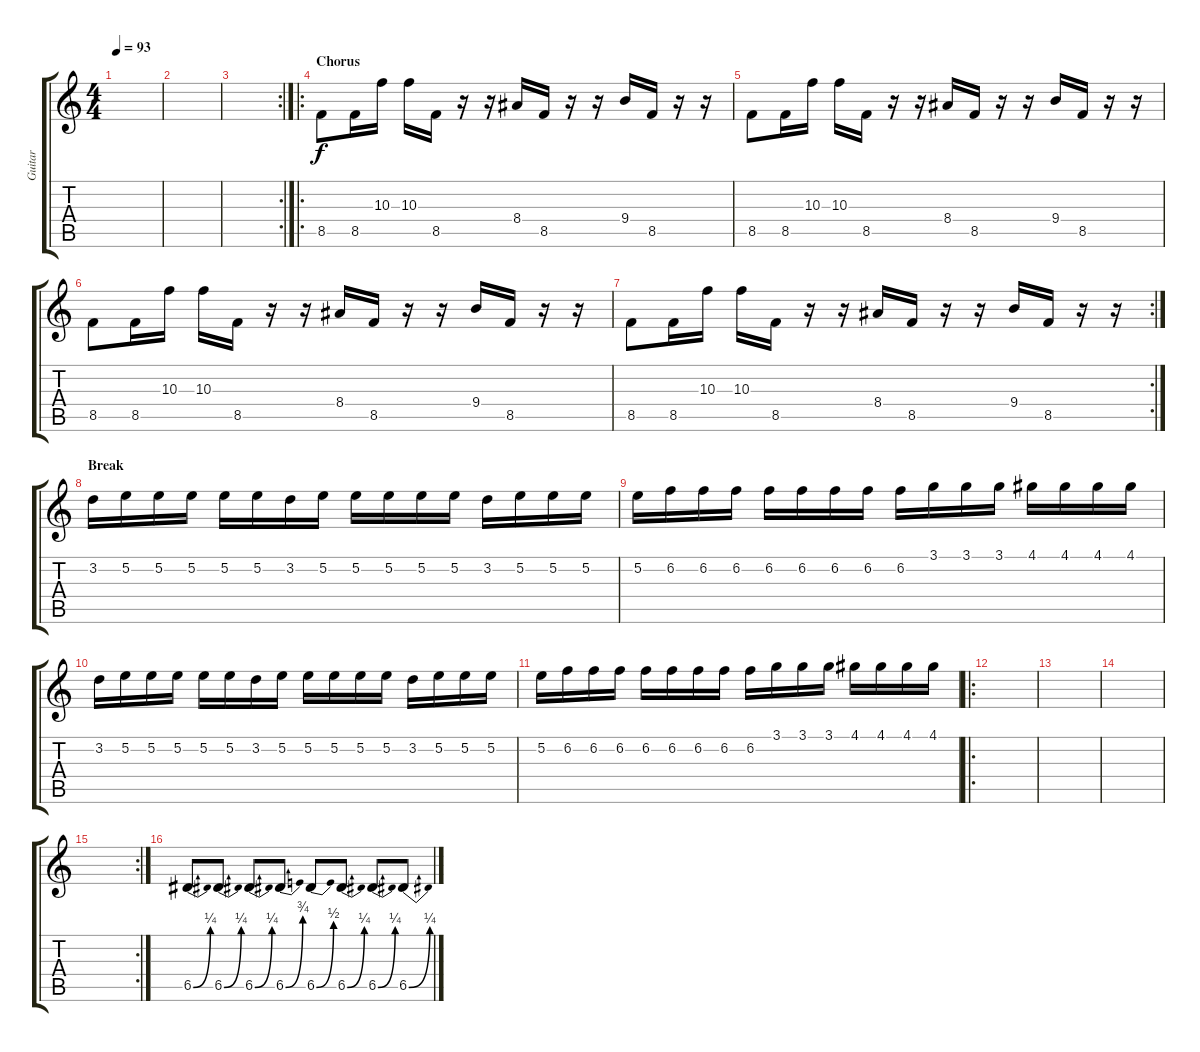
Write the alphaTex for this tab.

\track ("Guitar" "Guitar") {instrument overdrivenguitar}
\staff {score tabs}
\tuning (E4 B3 G3 D3 A2 E2) {hide}
\ts (4 4)
\tempo 93
\clef g2
\ks c
|
|
\rc 2
|
\ro
\section ("" "Chorus")
8.5.8{instrument overdrivenguitar} 8.5.16 10.3.16 10.3.16 8.5.16 r.16 r.16 8.4.16 8.5.16 r.16 r.16 9.4.16 8.5.16 r.16 r.16 |
8.5.8 8.5.16 10.3.16 10.3.16 8.5.16 r.16 r.16 8.4.16 8.5.16 r.16 r.16 9.4.16 8.5.16 r.16 r.16 |
8.5.8 8.5.16 10.3.16 10.3.16 8.5.16 r.16 r.16 8.4.16 8.5.16 r.16 r.16 9.4.16 8.5.16 r.16 r.16 |
\rc 2
8.5.8 8.5.16 10.3.16 10.3.16 8.5.16 r.16 r.16 8.4.16 8.5.16 r.16 r.16 9.4.16 8.5.16 r.16 r.16 |
\section ("" "Break")
3.2.16{instrument shamisen} 5.2.16 5.2.16 5.2.16 5.2.16 5.2.16 3.2.16 5.2.16 5.2.16 5.2.16 5.2.16 5.2.16 3.2.16 5.2.16 5.2.16 5.2.16 |
5.2.16 6.2.16 6.2.16 6.2.16 6.2.16 6.2.16 6.2.16 6.2.16 6.2.16 3.1.16 3.1.16 3.1.16 4.1.16 4.1.16 4.1.16 4.1.16 |
3.2.16{instrument shamisen} 5.2.16 5.2.16 5.2.16 5.2.16 5.2.16 3.2.16 5.2.16 5.2.16 5.2.16 5.2.16 5.2.16 3.2.16 5.2.16 5.2.16 5.2.16 |
5.2.16 6.2.16 6.2.16 6.2.16 6.2.16 6.2.16 6.2.16 6.2.16 6.2.16 3.1.16 3.1.16 3.1.16 4.1.16 4.1.16 4.1.16 4.1.16 |
\ro
|
|
|
\rc 2
|
6.5{be (bend 0 0 60 1)}.8{volume 5 balance 3 instrument overdrivenguitar} 6.5{be (bend 0 0 60 1)}.8 6.5{be (bend 0 0 60 1)}.8 6.5{be (bend 0 0 60 3)}.8 6.5{be (bend 0 0 60 2)}.8 6.5{be (bend 0 0 60 1)}.8 6.5{be (bend 0 0 60 1)}.8 6.5{be (bend 0 0 60 1)}.8
